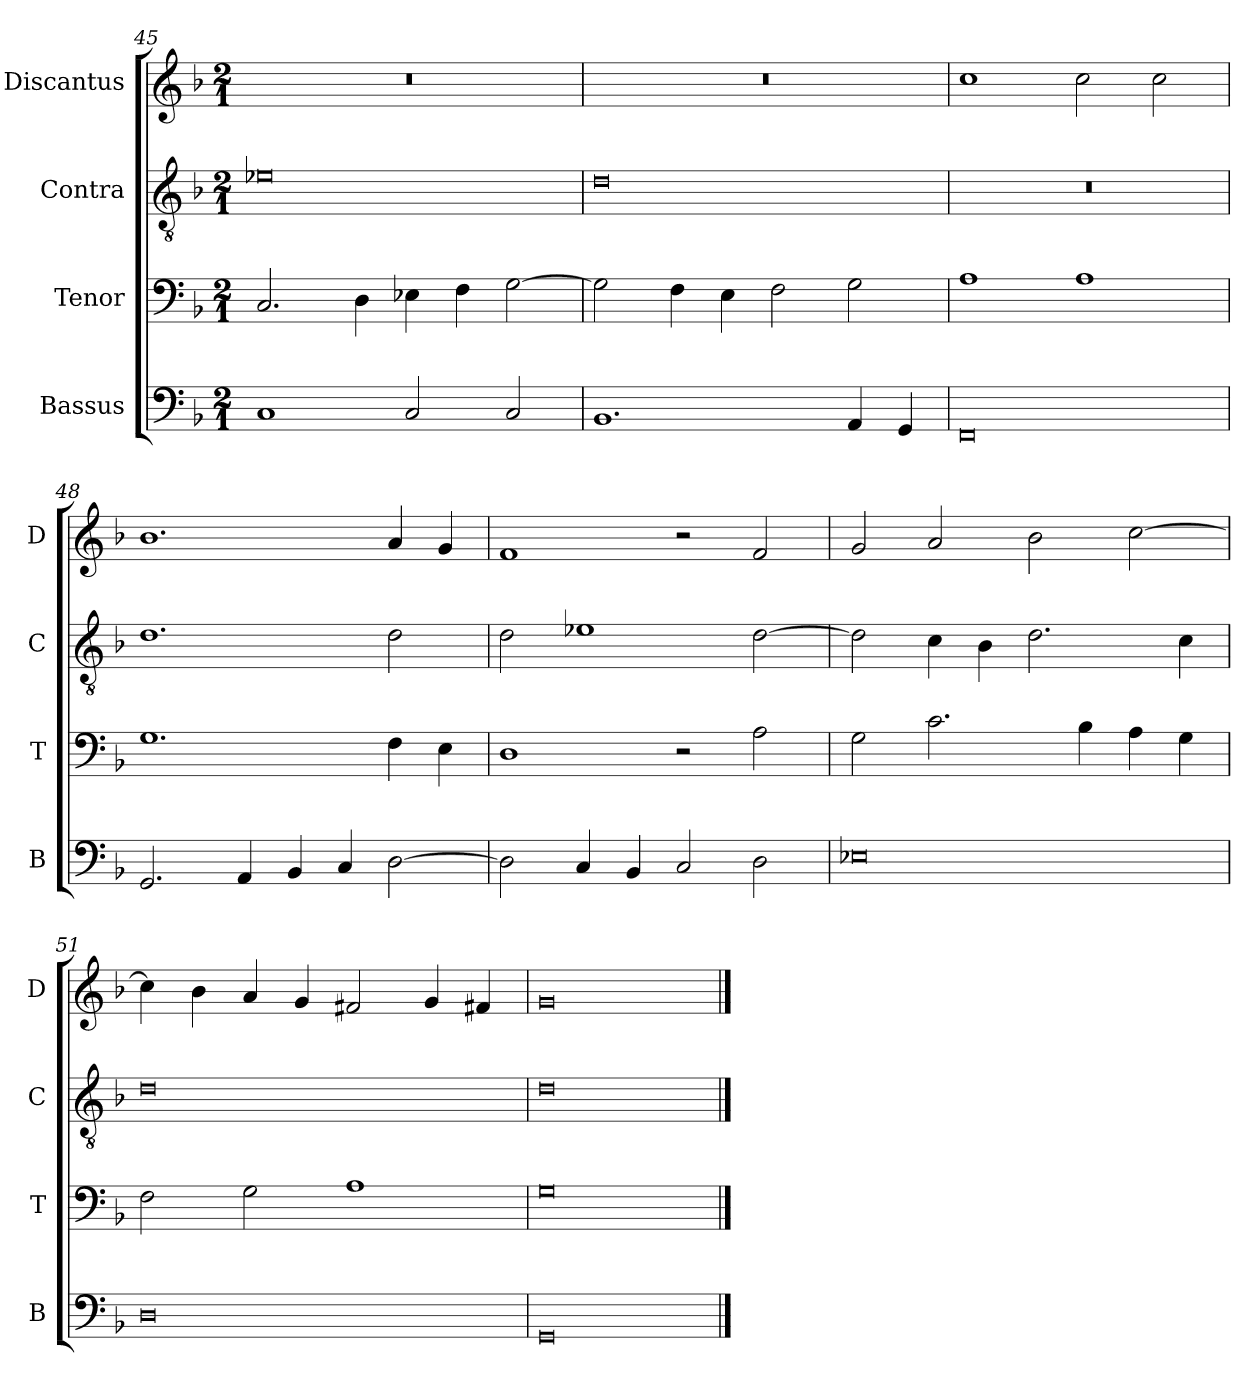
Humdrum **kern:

**kern	**kern	**kern	**kern
*part4	*part3	*part2	*part1
*staff4	*staff3	*staff2	*staff1
*I"Bassus	*I"Tenor	*I"Contra	*I"Discantus
*I'B	*I'T	*I'C	*I'D
*clefF4	*clefF4	*clefGv2	*clefG2
*k[b-]	*k[b-]	*k[b-]	*k[b-]
*M2/1	*M2/1	*M2/1	*M2/1
=45	=45	=45	=45
1C	2.C/	0e-X	0r
.	4D\	.	.
2C/	4E-X\	.	.
.	4F\	.	.
2C/	[2G\	.	.
=46	=46	=46	=46
1.BB-	2G\]	0d	0r
.	4F\	.	.
.	4E\	.	.
.	2F\	.	.
4AA/	2G\	.	.
4GG/	.	.	.
=47	=47	=47	=47
0FF	1A	0r	1cc
.	1A	.	2cc\
.	.	.	2cc\
=48	=48	=48	=48
2.GG/	1.G	1.d	1.b-
4AA/	.	.	.
4BB-/	.	.	.
4C/	.	.	.
[2D\	4F\	2d\	4a/
.	4E\	.	4g/
=49	=49	=49	=49
2D\]	1D	2d\	1f
4C/	.	1e-X	.
4BB-/	.	.	.
2C/	2r	.	2r
2D\	2A\	[2d\	2f/
=50	=50	=50	=50
0E-X	2G\	2d\]	2g/
.	2.c\	4c\	2a/
.	.	4B-\	.
.	.	2.d\	2b-\
.	4B-\	.	.
.	4A\	.	[2cc\
.	4G\	4c\	.
=51	=51	=51	=51
0D	2F\	0d	4cc\]
.	.	.	4b-\
.	2G\	.	4a/
.	.	.	4g/
.	1A	.	2f#X/
.	.	.	4g/
.	.	.	4f#X/
=52	=52	=52	=52
0GG	0G	0d	0g
==	==	==	==
*-	*-	*-	*-
